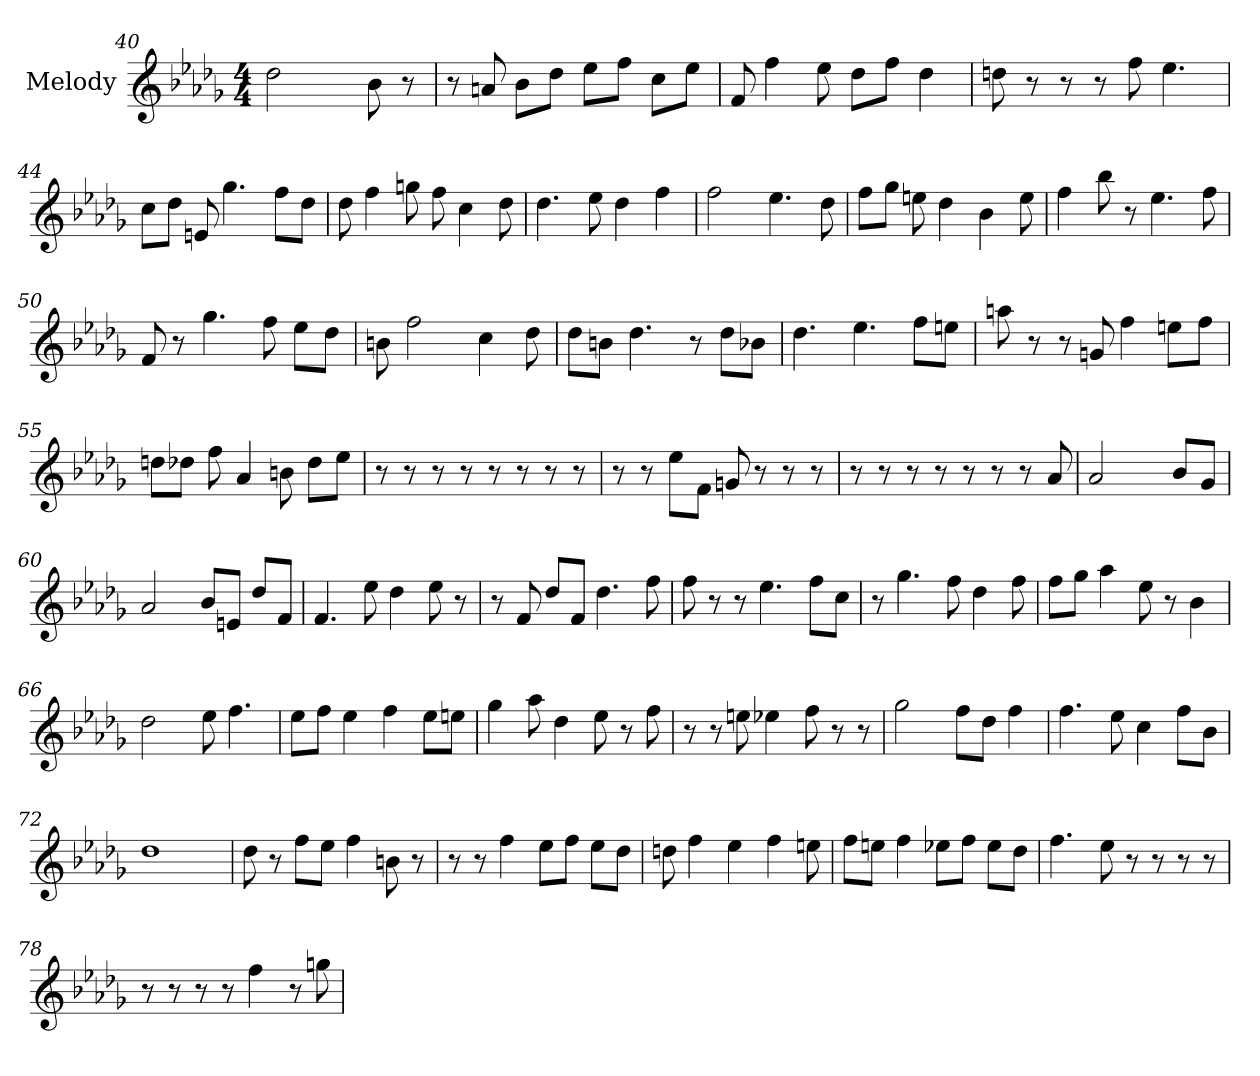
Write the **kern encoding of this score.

**kern
*part1
*staff1
*I"Melody
*clefG2
*k[b-e-a-d-g-]
*D-:
*M4/4
=40
!LO:N:vis=2
2.dd-
8b-
8r
=41
8r
8a
8b-\L
8dd-\J
8ee-\L
8ff\J
8cc\L
8ee-\J
=42
8f
4ff
8ee-
8dd-\L
8ff\J
4dd-
=43
8dd
8r
8r
8r
8ff
4.ee-
=44
8cc\L
8dd-\J
8e
4.gg-
8ff\L
8dd-\J
=45
8dd-
4ff
8gg
8ff
4cc
8dd-
=46
4.dd-
8ee-
4dd-
4ff
=47
2ff
4.ee-
8dd-
=48
8ff\L
8gg-\J
8ee
4dd-
4b-
8ee
=49
4ff
8bb-
8r
4.ee-
8ff
=50
8f
8r
4.gg-
8ff
8ee-\L
8dd-\J
=51
8b
2ff
4cc
8dd-
=52
8dd-\L
8b\J
4.dd-
8r
8dd-\L
8b-\J
=53
4.dd-
4.ee-
8ff\L
8ee\J
=54
8aa
8r
8r
8g
4ff
8ee\L
8ff\J
=55
8dd\L
8dd-\J
8ff
4a-
8b
8dd-\L
8ee-\J
=56
8r
8r
8r
8r
8r
8r
8r
8r
=57
8r
8r
8ee-\L
8f\J
8g
8r
8r
8r
=58
8r
8r
8r
8r
8r
8r
8r
8a-
=59
!LO:N:vis=2
2.a-
8b-/L
8g-/J
=60
2a-
8b-/L
8e/J
8dd-/L
8f/J
=61
4.f
8ee-
4dd-
8ee-
8r
=62
8r
8f
8dd-/L
8f/J
4.dd-
8ff
=63
8ff
8r
8r
4.ee-
8ff\L
8cc\J
=64
8r
4.gg-
8ff
4dd-
8ff
=65
8ff\L
8gg-\J
4aa-
8ee-
8r
4b-
=66
2dd-
8ee-
4.ff
=67
8ee-\L
8ff\J
4ee-
4ff
8ee-\L
8ee\J
=68
4gg-
8aa-
4dd-
8ee-
8r
8ff
=69
8r
8r
8ee
4ee-
8ff
8r
8r
=70
2gg-
8ff\L
8dd-\J
4ff
=71
4.ff
8ee-
4cc
8ff\L
8b-\J
=72
1dd-
=73
8dd-
8r
8ff\L
8ee-\J
4ff
8b
8r
=74
8r
8r
4ff
8ee-\L
8ff\J
8ee-\L
8dd-\J
=75
8dd
4ff
4ee-
4ff
8ee
=76
8ff\L
8ee\J
4ff
8ee-\L
8ff\J
8ee-\L
8dd-\J
=77
4.ff
8ee-
8r
8r
8r
8r
=78
8r
8r
8r
8r
4ff
8r
8gg
=
*-
